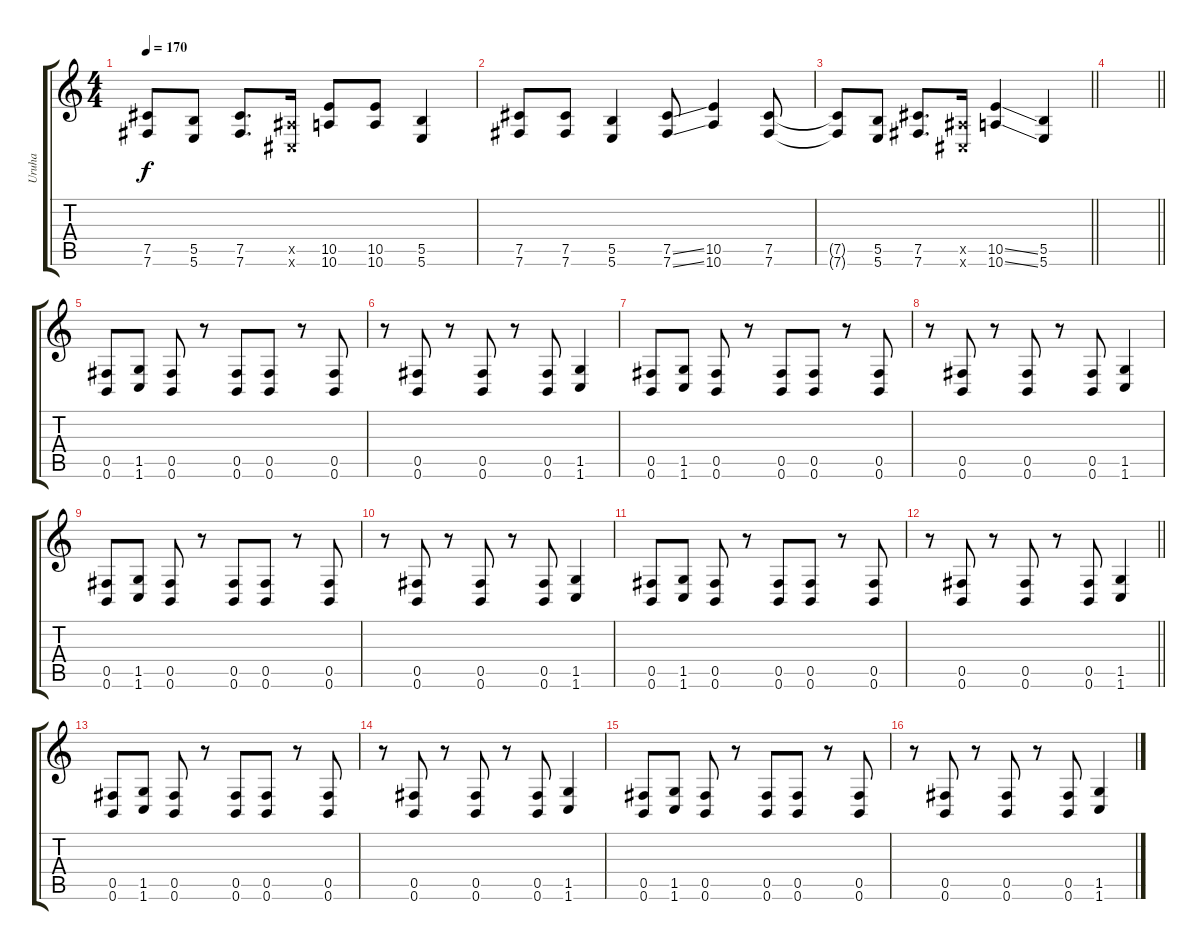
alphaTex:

\track ("Uruha" "Uruha") {instrument overdrivenguitar}
\staff {score tabs}
\tuning (Db4 Ab3 E3 B2 Gb2 B1) {hide}
\ts (4 4)
\tempo 170
\clef g2
\ks c
(7.5{t} 7.6{t}).8{dy f} (5.5 5.6).8 (7.5 7.6).8{d} (4.5{x} 2.6{x}).16 (10.5 10.6).8 (10.5 10.6).8 (5.5 5.6).4 |
(7.5 7.6).8 (7.5 7.6).8 (5.5 5.6).4 (7.5{ss} 7.6{ss}).8 (10.5 10.6).4 (7.5 7.6).8 |
\barLineRight lightlight
(7.5{t} 7.6{t}).8 (5.5 5.6).8 (7.5 7.6).8{d} (4.5{x} 2.6{x}).16 (10.5{ss} 10.6{ss}).4 (5.5 5.6).4 |
\barLineRight lightlight
|
\section ("" "")
(0.5 0.6).8 (1.5 1.6).8 (0.5 0.6).8 r.8 (0.5 0.6).8 (0.5 0.6).8 r.8 (0.5 0.6).8 |
r.8 (0.5 0.6).8 r.8 (0.5 0.6).8 r.8 (0.5 0.6).8 (1.5 1.6).4 |
(0.5 0.6).8 (1.5 1.6).8 (0.5 0.6).8 r.8 (0.5 0.6).8 (0.5 0.6).8 r.8 (0.5 0.6).8 |
r.8 (0.5 0.6).8 r.8 (0.5 0.6).8 r.8 (0.5 0.6).8 (1.5 1.6).4 |
(0.5 0.6).8 (1.5 1.6).8 (0.5 0.6).8 r.8 (0.5 0.6).8 (0.5 0.6).8 r.8 (0.5 0.6).8 |
r.8 (0.5 0.6).8 r.8 (0.5 0.6).8 r.8 (0.5 0.6).8 (1.5 1.6).4 |
(0.5 0.6).8 (1.5 1.6).8 (0.5 0.6).8 r.8 (0.5 0.6).8 (0.5 0.6).8 r.8 (0.5 0.6).8 |
\barLineRight lightlight
r.8 (0.5 0.6).8 r.8 (0.5 0.6).8 r.8 (0.5 0.6).8 (1.5 1.6).4 |
\section ("" "")
(0.5 0.6).8 (1.5 1.6).8 (0.5 0.6).8 r.8 (0.5 0.6).8 (0.5 0.6).8 r.8 (0.5 0.6).8 |
r.8 (0.5 0.6).8 r.8 (0.5 0.6).8 r.8 (0.5 0.6).8 (1.5 1.6).4 |
(0.5 0.6).8 (1.5 1.6).8 (0.5 0.6).8 r.8 (0.5 0.6).8 (0.5 0.6).8 r.8 (0.5 0.6).8 |
r.8 (0.5 0.6).8 r.8 (0.5 0.6).8 r.8 (0.5 0.6).8 (1.5 1.6).4
